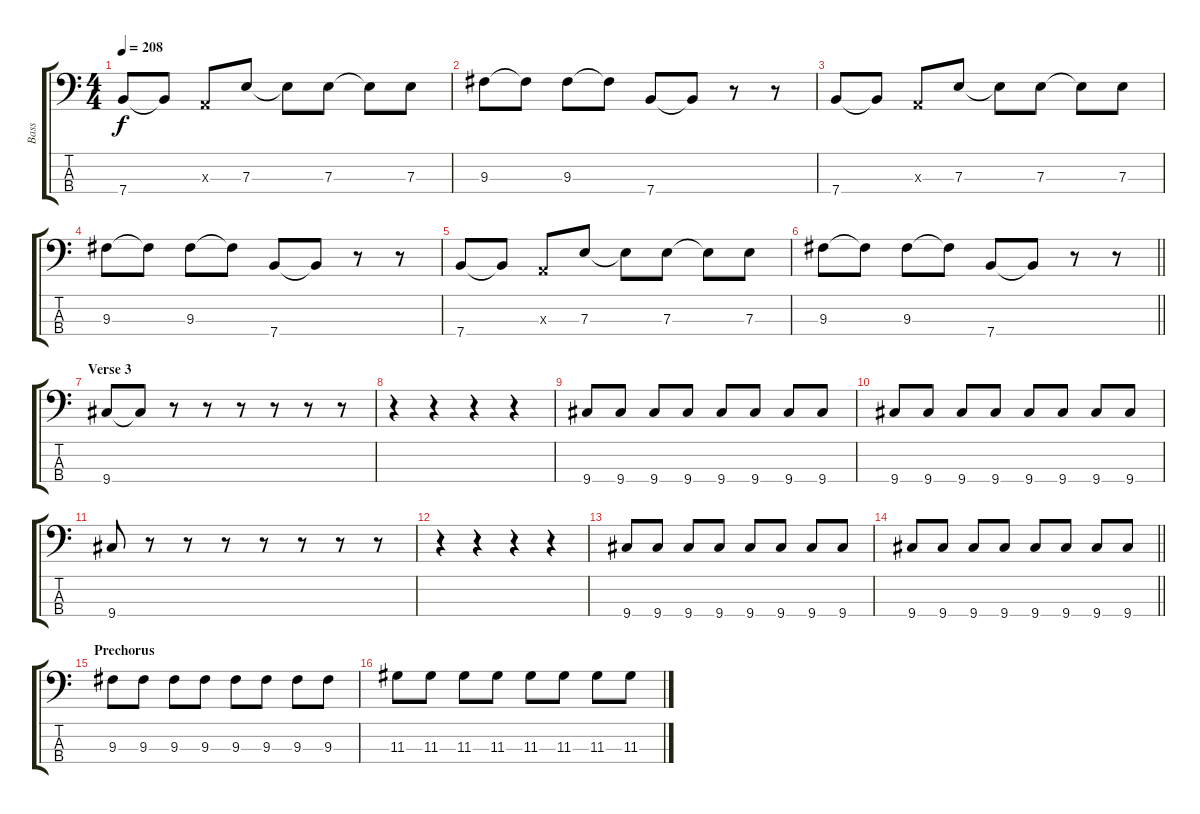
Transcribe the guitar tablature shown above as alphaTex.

\track ("Bass" "Bass") {instrument electricbassfinger}
\staff {score tabs}
\tuning (G2 D2 A1 E1) {hide}
\ts (4 4)
\tempo 208
\clef f4
\ks c
7.4.8{dy f} 7.4{t}.8 0.3{x}.8 7.3.8 7.3{t}.8 7.3.8 7.3{t}.8 7.3.8 |
9.3.8 9.3{t}.8 9.3.8 9.3{t}.8 7.4.8 7.4{t}.8 r.8 r.8 |
7.4.8 7.4{t}.8 0.3{x}.8 7.3.8 7.3{t}.8 7.3.8 7.3{t}.8 7.3.8 |
9.3.8 9.3{t}.8 9.3.8 9.3{t}.8 7.4.8 7.4{t}.8 r.8 r.8 |
7.4.8 7.4{t}.8 0.3{x}.8 7.3.8 7.3{t}.8 7.3.8 7.3{t}.8 7.3.8 |
\barLineRight lightlight
9.3.8 9.3{t}.8 9.3.8 9.3{t}.8 7.4.8 7.4{t}.8 r.8 r.8 |
\section ("" "Verse 3")
9.4.8 9.4{t}.8 r.8 r.8 r.8 r.8 r.8 r.8 |
r.4 r.4 r.4 r.4 |
9.4.8 9.4.8 9.4.8 9.4.8 9.4.8 9.4.8 9.4.8 9.4.8 |
9.4.8 9.4.8 9.4.8 9.4.8 9.4.8 9.4.8 9.4.8 9.4.8 |
9.4.8 r.8 r.8 r.8 r.8 r.8 r.8 r.8 |
r.4 r.4 r.4 r.4 |
9.4.8 9.4.8 9.4.8 9.4.8 9.4.8 9.4.8 9.4.8 9.4.8 |
\barLineRight lightlight
9.4.8 9.4.8 9.4.8 9.4.8 9.4.8 9.4.8 9.4.8 9.4.8 |
\section ("" "Prechorus")
9.3.8 9.3.8 9.3.8 9.3.8 9.3.8 9.3.8 9.3.8 9.3.8 |
11.3.8 11.3.8 11.3.8 11.3.8 11.3.8 11.3.8 11.3.8 11.3.8
